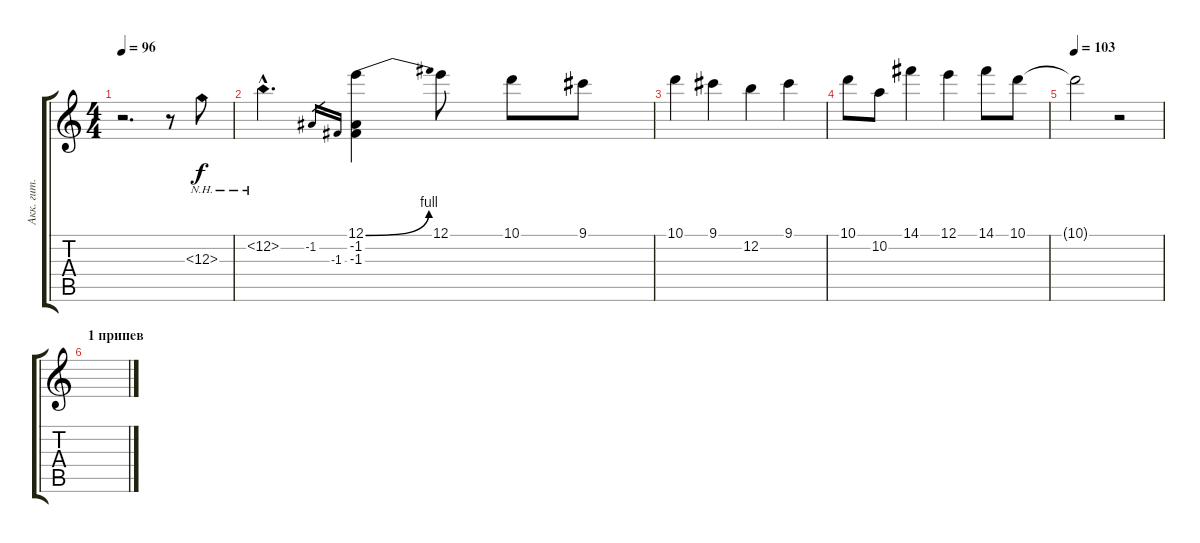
\track ("Акк. гит. 2" "Акк. гит. ") {instrument acousticguitarsteel}
\staff {score tabs}
\tuning (E4 B3 G3 D3 A2 E2) {hide}
\ts (4 4)
\tempo 96
\clef g2
\ks c
r.2{d dy f} r.8 12.3{nh}.8 |
12.2{nh hac}.4{d} -1.2.16{gr} -1.3.16{gr} (12.1{be (bend 0 0 60 4)} -1.2 -1.3).4 12.1.8 10.1.8 9.1.8 |
10.1.4 9.1.4 12.2.4 9.1.4 |
10.1.8 10.2.8 14.1.4 12.1.4 14.1.8 10.1.8 |
\tempo 103
10.1{t}.2 r.2 |
\section ("" "1 припев")
